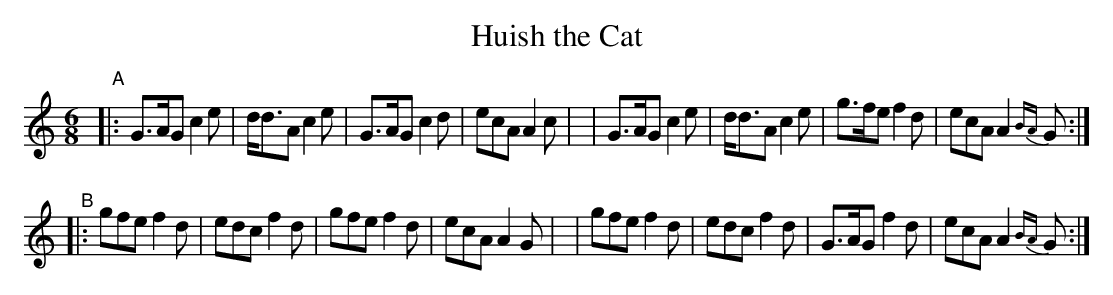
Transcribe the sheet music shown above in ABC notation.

X:1
T: Huish the Cat
M: 6/8
L: 1/8
K: C
"^A"\
|: G>AG c2e | d<dA c2e | G>AG c2d | ecA A2c |\
|  G>AG c2e | d<dA c2e | g>fe f2d | ecA A2{BA}G :|
"^B"\
|: gfe  f2d | edc  f2d | gfe  f2d | ecA A2G |\
|  gfe  f2d | edc  f2d | G>AG f2d | ecA A2{BA}G :|
